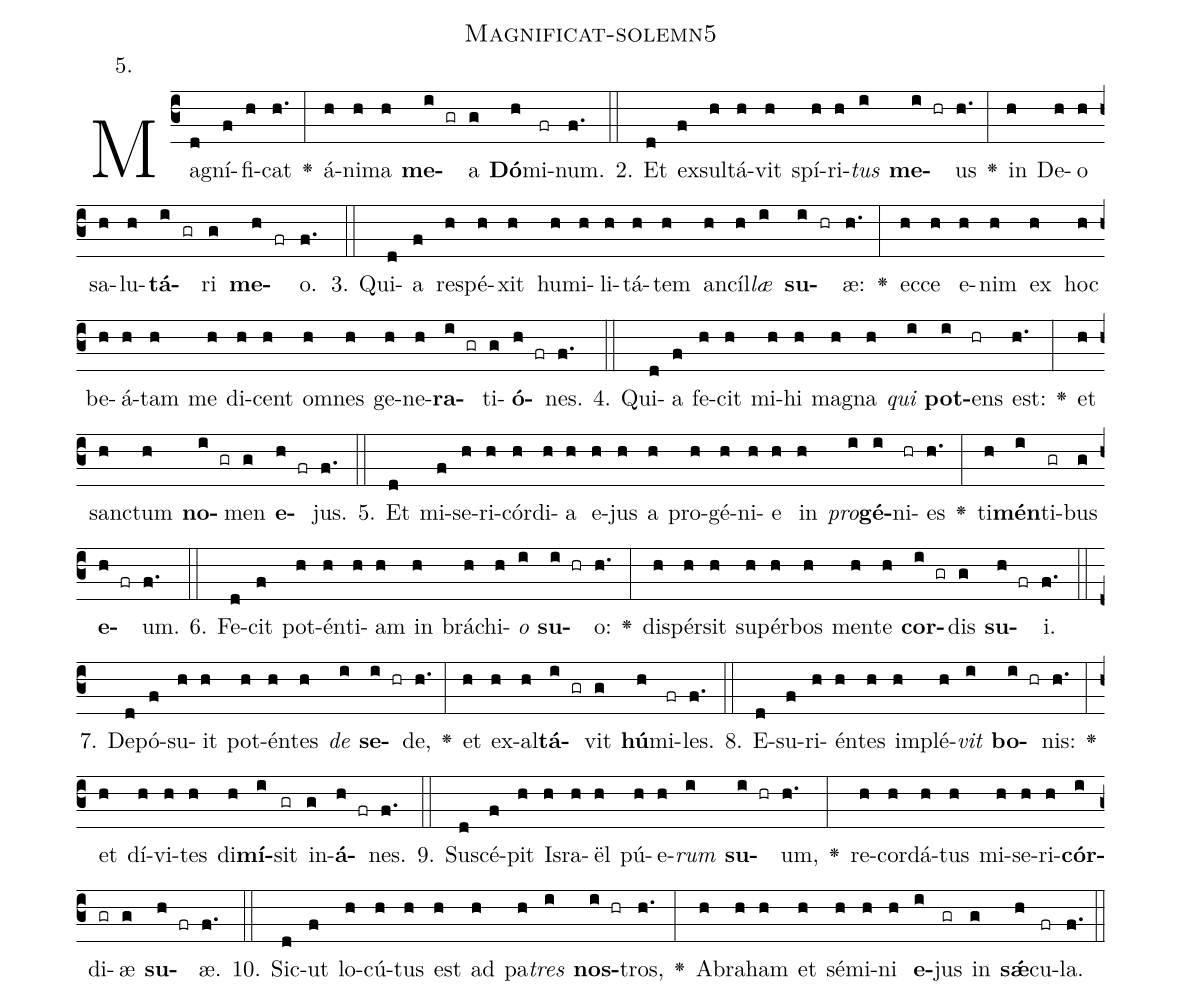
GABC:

name: Magnificat-solemn5;
annotation: 5.;
%%
(c3)Ma(d)gní(f)fi(h)cat(h.) <v>\greheightstar</v>(:) á(h)ni(h)ma(h) <b>me</b>(i gr)a(g) <b>Dó</b>(h)mi(fr)num.(f.) (::)
2. Et(d) ex(f)sul(h)tá(h)vit(h) spí(h)ri(h)<i>tus</i>(i) <b>me</b>(i hr)us(h.) <v>\greheightstar</v>(:) in(h) De(h)o(h) sa(h)lu(h)<b>tá</b>(i gr)ri(g) <b>me</b>(h fr)o.(f.) (::)
3. Qui(d)a(f) re(h)spé(h)xit(h) hu(h)mi(h)li(h)tá(h)tem(h) an(h)cíl(h)<i>læ</i>(i) <b>su</b>(i hr)æ:(h.) <v>\greheightstar</v>(:) ec(h)ce(h) e(h)nim(h) ex(h) hoc(h) be(h)á(h)tam(h) me(h) di(h)cent(h) om(h)nes(h) ge(h)ne(h)<b>ra</b>(i gr)ti(g)<b>ó</b>(h fr)nes.(f.) (::)
4. Qui(d)a(f) fe(h)cit(h) mi(h)hi(h) ma(h)gna(h) <i>qui</i>(i) <b>pot</b>(i)ens(hr) est:(h.) <v>\greheightstar</v>(:) et(h) sanc(h)tum(h) <b>no</b>(i gr)men(g) <b>e</b>(h fr)jus.(f.) (::)
5. Et(d) mi(f)se(h)ri(h)cór(h)di(h)a(h) e(h)jus(h) a(h) pro(h)gé(h)ni(h)e(h) in(h) <i>pro</i>(i)<b>gé</b>(i)ni(hr)es(h.) <v>\greheightstar</v>(:) ti(h)<b>mén</b>(i)ti(gr)bus(g) <b>e</b>(h fr)um.(f.) (::)
6. Fe(d)cit(f) pot(h)én(h)ti(h)am(h) in(h) brá(h)chi(h)<i>o</i>(i) <b>su</b>(i hr)o:(h.) <v>\greheightstar</v>(:) di(h)spér(h)sit(h) su(h)pér(h)bos(h) men(h)te(h) <b>cor</b>(i gr)dis(g) <b>su</b>(h fr)i.(f.) (::)
7. De(d)pó(f)su(h)it(h) pot(h)én(h)tes(h) <i>de</i>(i) <b>se</b>(i hr)de,(h.) <v>\greheightstar</v>(:) et(h) ex(h)al(h)<b>tá</b>(i gr)vit(g) <b>hú</b>(h)mi(fr)les.(f.) (::)
8. E(d)su(f)ri(h)én(h)tes(h) im(h)plé(h)<i>vit</i>(i) <b>bo</b>(i hr)nis:(h.) <v>\greheightstar</v>(:) et(h) dí(h)vi(h)tes(h) di(h)<b>mí</b>(i)sit(gr) in(g)<b>á</b>(h fr)nes.(f.) (::)
9. Su(d)scé(f)pit(h) Is(h)ra(h)ël(h) pú(h)e(h)<i>rum</i>(i) <b>su</b>(i hr)um,(h.) <v>\greheightstar</v>(:) re(h)cor(h)dá(h)tus(h) mi(h)se(h)ri(h)<b>cór</b>(i)di(gr)æ(g) <b>su</b>(h fr)æ.(f.) (::)
10. Sic(d)ut(f) lo(h)cú(h)tus(h) est(h) ad(h) pa(h)<i>tres</i>(i) <b>nos</b>(i hr)tros,(h.) <v>\greheightstar</v>(:) A(h)bra(h)ham(h) et(h) sé(h)mi(h)ni(h) <b>e</b>(i)jus(gr) in(g) <b>sǽ</b>(h)cu(fr)la.(f.) (::)
